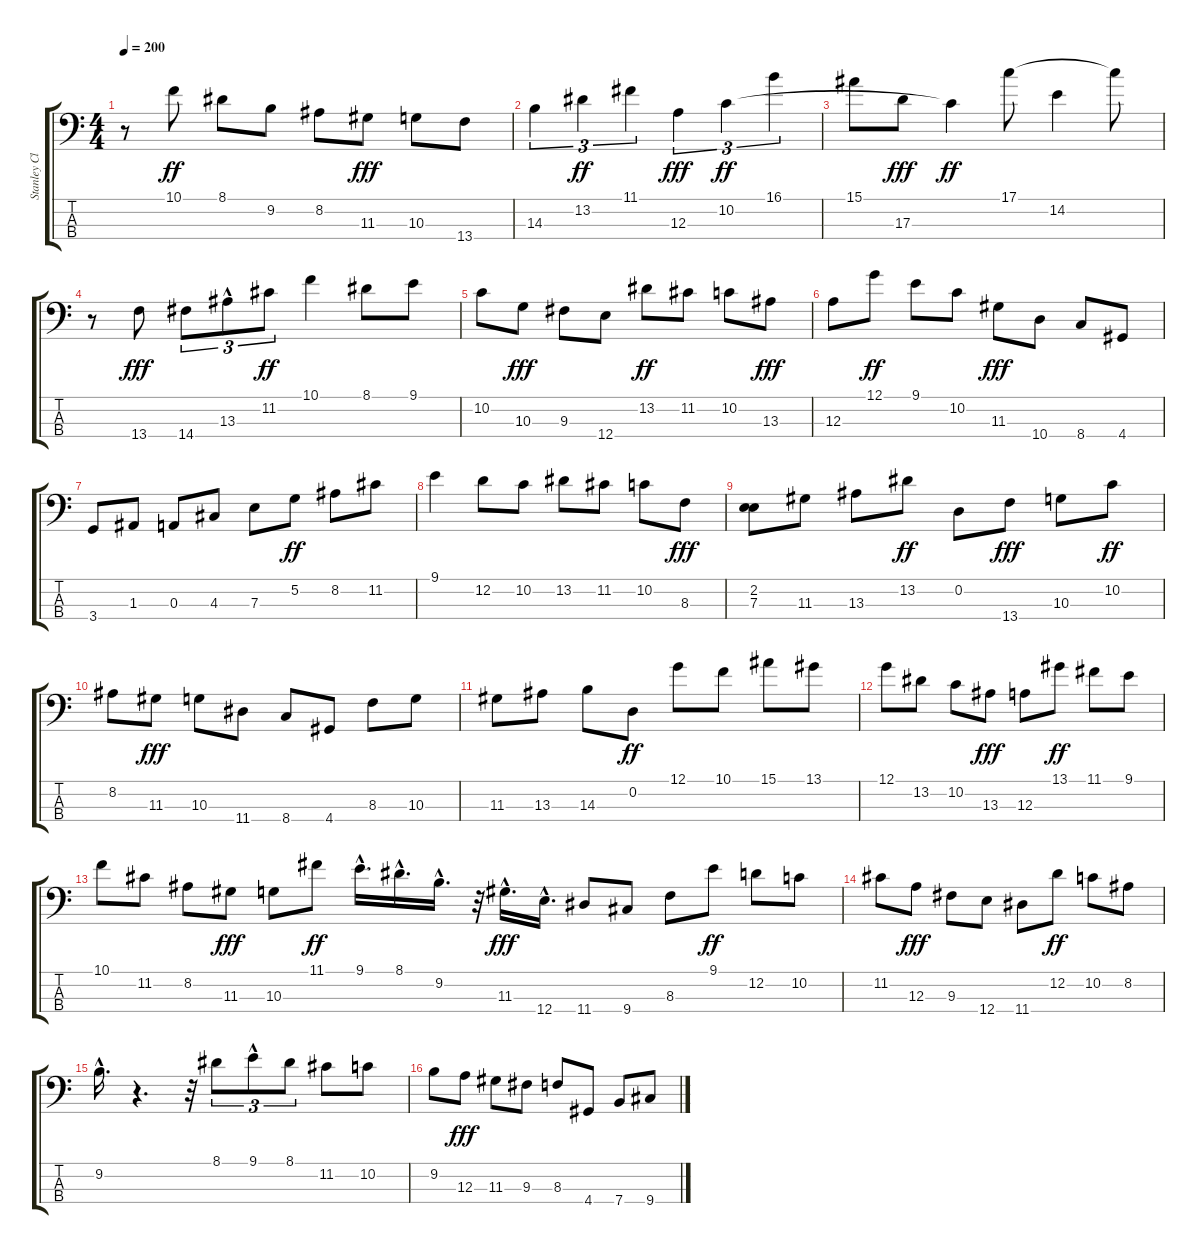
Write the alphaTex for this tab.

\track ("Stanley Clarke" "Stanley Cl") {instrument slapbass1}
\staff {score tabs}
\tuning (G2 D2 A1 E1) {hide}
\ts (4 4)
\tempo 200
\clef f4
\ks c
r.8{dy fff} 10.1.8{dy ff} 8.1.8 9.2.8 8.2.8 11.3.8{dy fff} 10.3.8 13.4.8 |
14.3.4{tu (3 2)} 13.2.4{tu (3 2) dy ff} 11.1.4{tu (3 2)} 12.3.4{tu (3 2) dy fff} 10.2.4{tu (3 2) dy ff} 16.1.4{tu (3 2)} |
15.1.8 17.3.8{dy fff} 10.2{t}.4{dy ff} 17.1.8 14.2.4 17.1{t}.8 |
r.8 13.4.8{dy fff} 14.4.8{tu (3 2)} 13.3{hac}.8{tu (3 2)} 11.2.8{tu (3 2) dy ff} 10.1.4 8.1.8 9.1.8 |
10.2.8 10.3.8{dy fff} 9.3.8 12.4.8 13.2.8{dy ff} 11.2.8 10.2.8 13.3.8{dy fff} |
12.3.8 12.1.8{dy ff} 9.1.8 10.2.8 11.3.8{dy fff} 10.4.8 8.4.8 4.4.8 |
3.4.8 1.3.8 0.3.8 4.3.8 7.3.8 5.2.8{dy ff} 8.2.8 11.2.8 |
9.1.4 12.2.8 10.2.8 13.2.8 11.2.8 10.2.8 8.3.8{dy fff} |
(2.2 7.3).8 11.3.8 13.3.8 13.2.8{dy ff} 0.2.8 13.4.8{dy fff} 10.3.8 10.2.8{dy ff} |
8.2.8 11.3.8{dy fff} 10.3.8 11.4.8 8.4.8 4.4.8 8.3.8 10.3.8 |
11.3.8 13.3.8 14.3.8 0.2.8{dy ff} 12.1.8 10.1.8 15.1.8 13.1.8 |
12.1.8 13.2.8 10.2.8 13.3.8{dy fff} 12.3.8 13.1.8{dy ff} 11.1.8 9.1.8 |
10.1.8 11.2.8 8.2.8 11.3.8{dy fff} 10.3.8 11.1.8{dy ff} 9.1{hac}.16{d} 8.1{hac}.16{d} 9.2{hac}.16{d} r.32 11.3{hac}.16{d dy fff} 12.4{hac}.16{d} 11.4.8 9.4.8 8.3.8 9.1.8{dy ff} 12.2.8 10.2.8 |
11.2.8 12.3.8{dy fff} 9.3.8 12.4.8 11.4.8 12.2.8{dy ff} 10.2.8 8.2.8 |
9.2{hac}.16{d} r.4{d} r.32 8.1.8{tu (3 2)} 9.1{hac}.8{tu (3 2)} 8.1.8{tu (3 2)} 11.2.8 10.2.8 |
9.2.8 12.3.8{dy fff} 11.3.8 9.3.8 8.3.8 4.4.8 7.4.8 9.4.8
